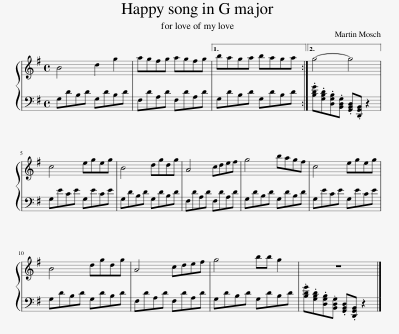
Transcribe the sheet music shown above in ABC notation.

X:1
%%score { 1 | 2 }
L:1/8
M:4/4
I:linebreak $
K:G
V:1 treble
V:2 bass
V:1
 B4 d2 g2 | agfg agfg |1 baga baga :|2 g4- g4 ||$ c4 egeg | %5
 B4 dgdg | A4 cdef | g4 bagf | c4 egeg |$ B4 dgdg | %10
 A4 cdef | g4 bb g2 | z8 |] %13
V:2
 G,DB,D G,DB,D | F,DA,D F,DA,D |1 G,DB,D G,DB,D :|2 .[B,DG].[G,B,D].[D,G,B,].[B,,D,G,] .[G,,B,,D,].[D,,G,,B,,] z2 ||$ G,ECE G,ECE | %5
 G,DB,D G,DB,D | F,DA,D F,DA,D | G,DB,D G,DB,D | G,ECE G,ECE |$ G,DB,D G,DB,D | %10
 F,DA,D F,DA,D | G,DB,D G,DB,D | .[B,DG].[G,B,D].[D,G,B,].[B,,D,G,] .[G,,B,,D,].[D,,G,,B,,] z2 |] %13
